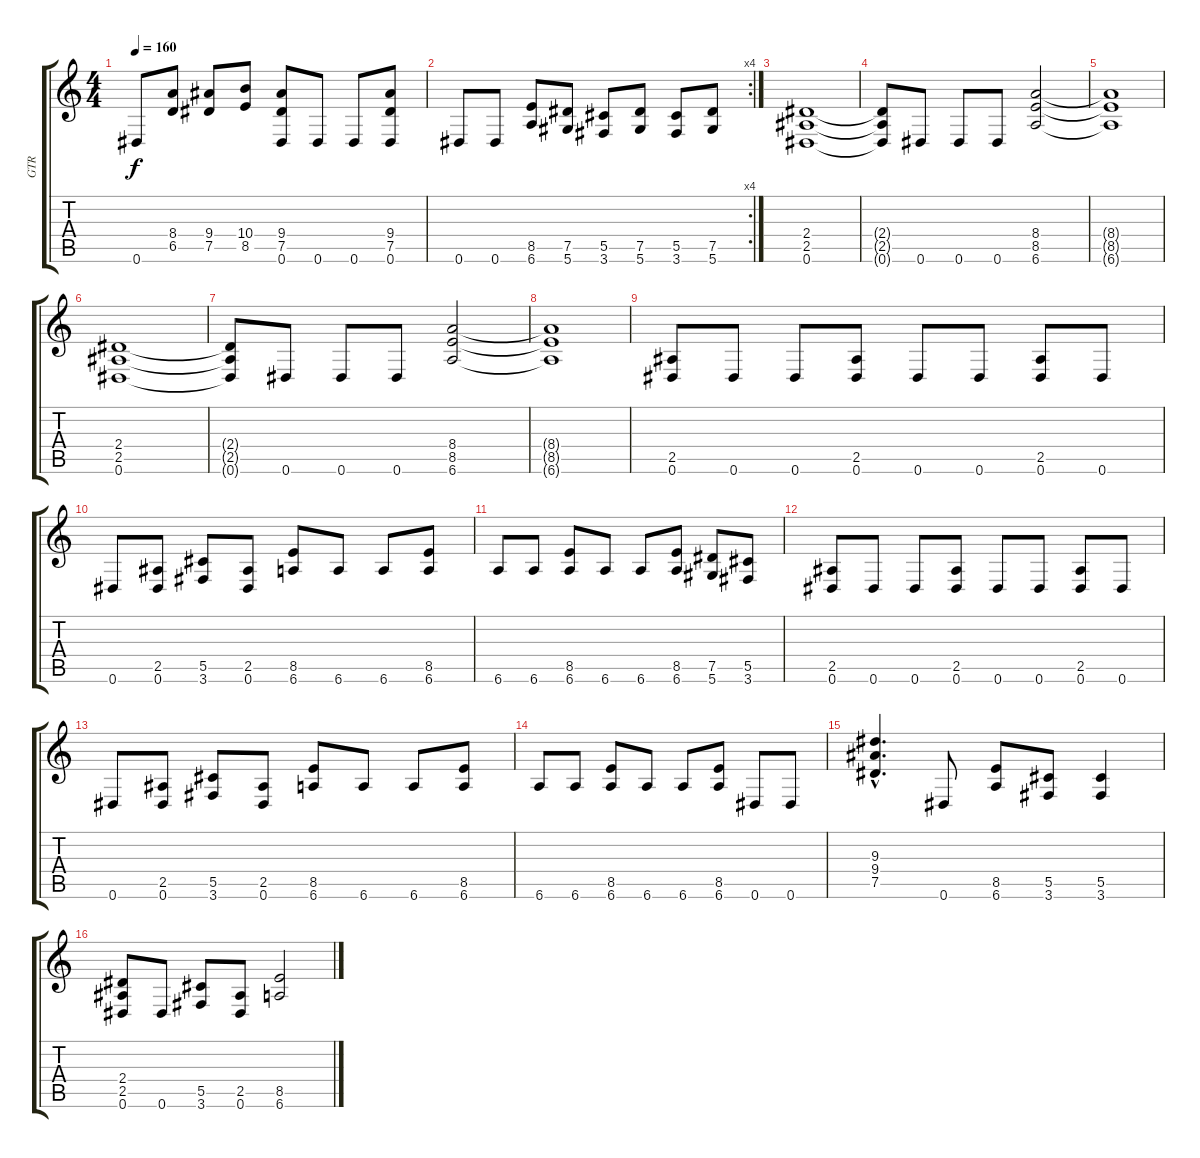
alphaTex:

\track ("GTR" "GTR") {instrument distortionguitar}
\staff {score tabs}
\tuning (Eb4 Bb3 Gb3 Db3 Ab2 Eb2) {hide}
\ts (4 4)
\tempo 160
\clef g2
\ks c
0.6.8{dy f} (8.4 6.5).8 (9.4 7.5).8 (10.4 8.5).8 (9.4 7.5 0.6).8 0.6.8 0.6.8 (9.4 7.5 0.6).8 |
\rc 4
0.6.8 0.6.8 (8.5 6.6).8 (7.5 5.6).8 (5.5 3.6).8 (7.5 5.6).8 (5.5 3.6).8 (7.5 5.6).8 |
(2.4 2.5 0.6).1 |
(2.4{t} 2.5{t} 0.6{t}).8 0.6.8 0.6.8 0.6.8 (8.4 8.5 6.6).2 |
(8.4{t} 8.5{t} 6.6{t}).1 |
(2.4 2.5 0.6).1 |
(2.4{t} 2.5{t} 0.6{t}).8 0.6.8 0.6.8 0.6.8 (8.4 8.5 6.6).2 |
(8.4{t} 8.5{t} 6.6{t}).1 |
(2.5 0.6).8 0.6.8 0.6.8 (2.5 0.6).8 0.6.8 0.6.8 (2.5 0.6).8 0.6.8 |
0.6.8 (2.5 0.6).8 (5.5 3.6).8 (2.5 0.6).8 (8.5 6.6).8 6.6.8 6.6.8 (8.5 6.6).8 |
6.6.8 6.6.8 (8.5 6.6).8 6.6.8 6.6.8 (8.5 6.6).8 (7.5 5.6).8 (5.5 3.6).8 |
(2.5 0.6).8 0.6.8 0.6.8 (2.5 0.6).8 0.6.8 0.6.8 (2.5 0.6).8 0.6.8 |
0.6.8 (2.5 0.6).8 (5.5 3.6).8 (2.5 0.6).8 (8.5 6.6).8 6.6.8 6.6.8 (8.5 6.6).8 |
6.6.8 6.6.8 (8.5 6.6).8 6.6.8 6.6.8 (8.5 6.6).8 0.6.8 0.6.8 |
(9.3{hac} 9.4{hac} 7.5{hac}).4{d} 0.6.8 (8.5 6.6).8 (5.5 3.6).8 (5.5 3.6).4 |
(2.4 2.5 0.6).8 0.6.8 (5.5 3.6).8 (2.5 0.6).8 (8.5 6.6).2
